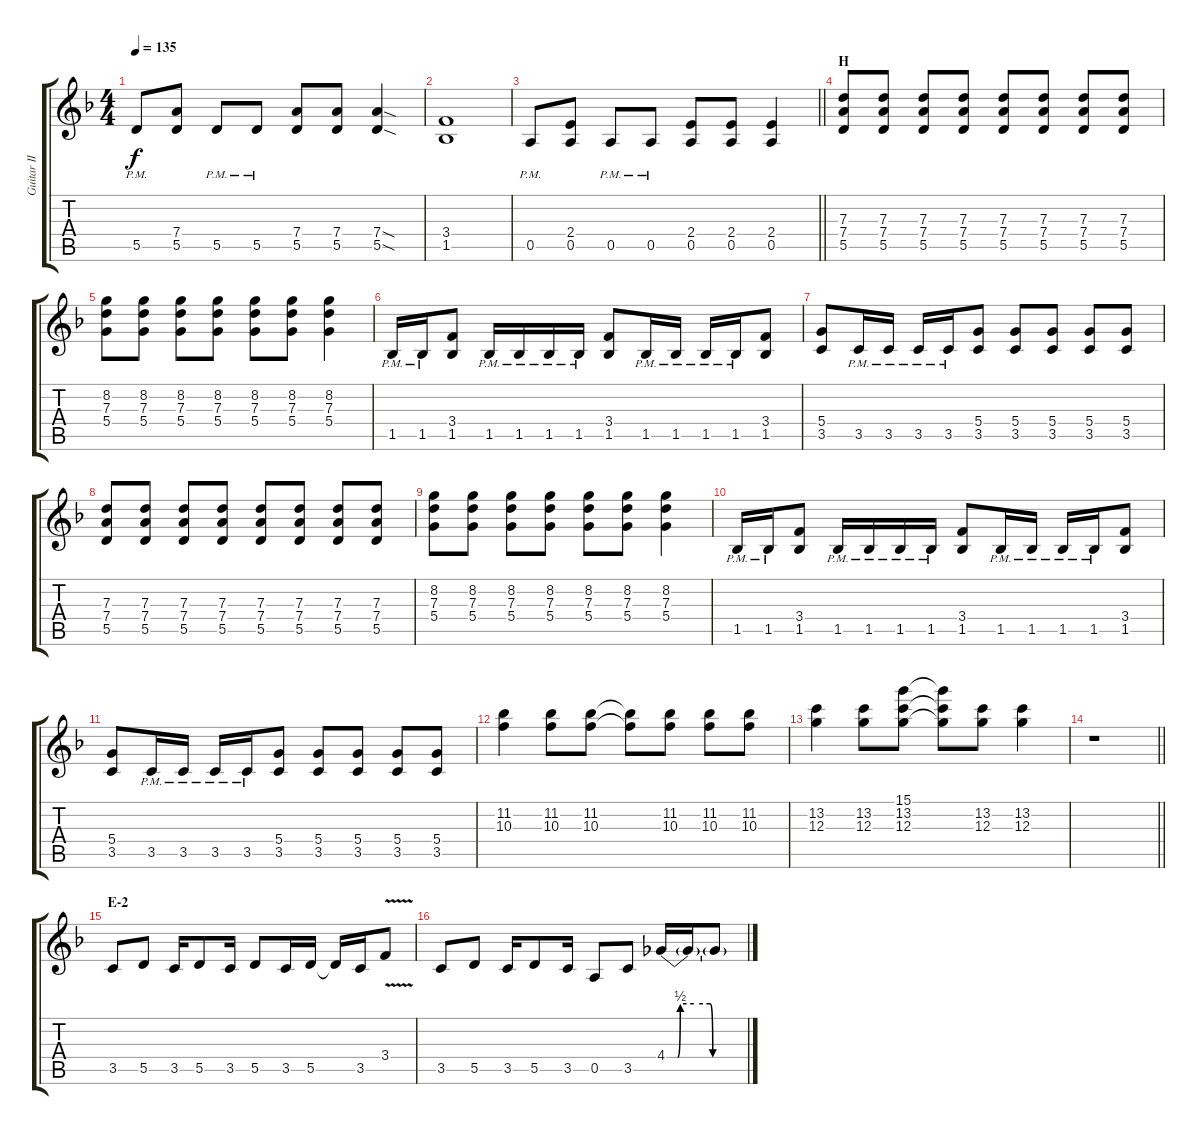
\track ("Guitar II" "Guitar II") {instrument overdrivenguitar}
\staff {score tabs}
\tuning (E4 B3 G3 D3 A2 E2) {hide}
\ts (4 4)
\tempo 135
\clef g2
\ks f
5.5{pm}.8{dy f} (7.4 5.5).8 5.5{pm}.8 5.5{pm}.8 (7.4 5.5).8 (7.4 5.5).8 (7.4{sod} 5.5{sod}).4 |
(3.4 1.5).1 |
\barLineRight lightlight
0.5{pm}.8 (2.4 0.5).8 0.5{pm}.8 0.5{pm}.8 (2.4 0.5).8 (2.4 0.5).8 (2.4 0.5).4 |
\section ("" "H")
(7.3 7.4 5.5).8 (7.3 7.4 5.5).8 (7.3 7.4 5.5).8 (7.3 7.4 5.5).8 (7.3 7.4 5.5).8 (7.3 7.4 5.5).8 (7.3 7.4 5.5).8 (7.3 7.4 5.5).8 |
(8.2 7.3 5.4).8 (8.2 7.3 5.4).8 (8.2 7.3 5.4).8 (8.2 7.3 5.4).8 (8.2 7.3 5.4).8 (8.2 7.3 5.4).8 (8.2 7.3 5.4).4 |
1.5{pm}.16 1.5{pm}.16 (3.4 1.5).8 1.5{pm}.16 1.5{pm}.16 1.5{pm}.16 1.5{pm}.16 (3.4 1.5).8 1.5{pm}.16 1.5{pm}.16 1.5{pm}.16 1.5{pm}.16 (3.4 1.5).8 |
(5.4 3.5).8 3.5{pm}.16 3.5{pm}.16 3.5{pm}.16 3.5{pm}.16 (5.4 3.5).8 (5.4 3.5).8 (5.4 3.5).8 (5.4 3.5).8 (5.4 3.5).8 |
(7.3 7.4 5.5).8 (7.3 7.4 5.5).8 (7.3 7.4 5.5).8 (7.3 7.4 5.5).8 (7.3 7.4 5.5).8 (7.3 7.4 5.5).8 (7.3 7.4 5.5).8 (7.3 7.4 5.5).8 |
(8.2 7.3 5.4).8 (8.2 7.3 5.4).8 (8.2 7.3 5.4).8 (8.2 7.3 5.4).8 (8.2 7.3 5.4).8 (8.2 7.3 5.4).8 (8.2 7.3 5.4).4 |
1.5{pm}.16 1.5{pm}.16 (3.4 1.5).8 1.5{pm}.16 1.5{pm}.16 1.5{pm}.16 1.5{pm}.16 (3.4 1.5).8 1.5{pm}.16 1.5{pm}.16 1.5{pm}.16 1.5{pm}.16 (3.4 1.5).8 |
(5.4 3.5).8 3.5{pm}.16 3.5{pm}.16 3.5{pm}.16 3.5{pm}.16 (5.4 3.5).8 (5.4 3.5).8 (5.4 3.5).8 (5.4 3.5).8 (5.4 3.5).8 |
(11.2 10.3).4 (11.2 10.3).8 (11.2 10.3).8 (11.2{t} 10.3{t}).8 (11.2 10.3).8 (11.2 10.3).8 (11.2 10.3).8 |
(13.2 12.3).4 (13.2 12.3).8 (15.1 13.2 12.3).8 (15.1{t} 13.2{t} 12.3{t}).8 (13.2 12.3).8 (13.2 12.3).4 |
\barLineRight lightlight
r.1 |
\section ("" "E-2")
3.5.8 5.5.8 3.5.16 5.5.8 3.5.16 5.5.8 3.5.16 5.5.16 5.5{t}.16 3.5.16 3.4{v}.8 |
3.5.8 5.5.8 3.5.16 5.5.8 3.5.16 0.5.8 3.5.8 4.4{be (custom 0 0 8 0 10 2 20 2 32 2 34 0 41 0 60 0)}.16 4.4{t}.16 4.4{t}.8
